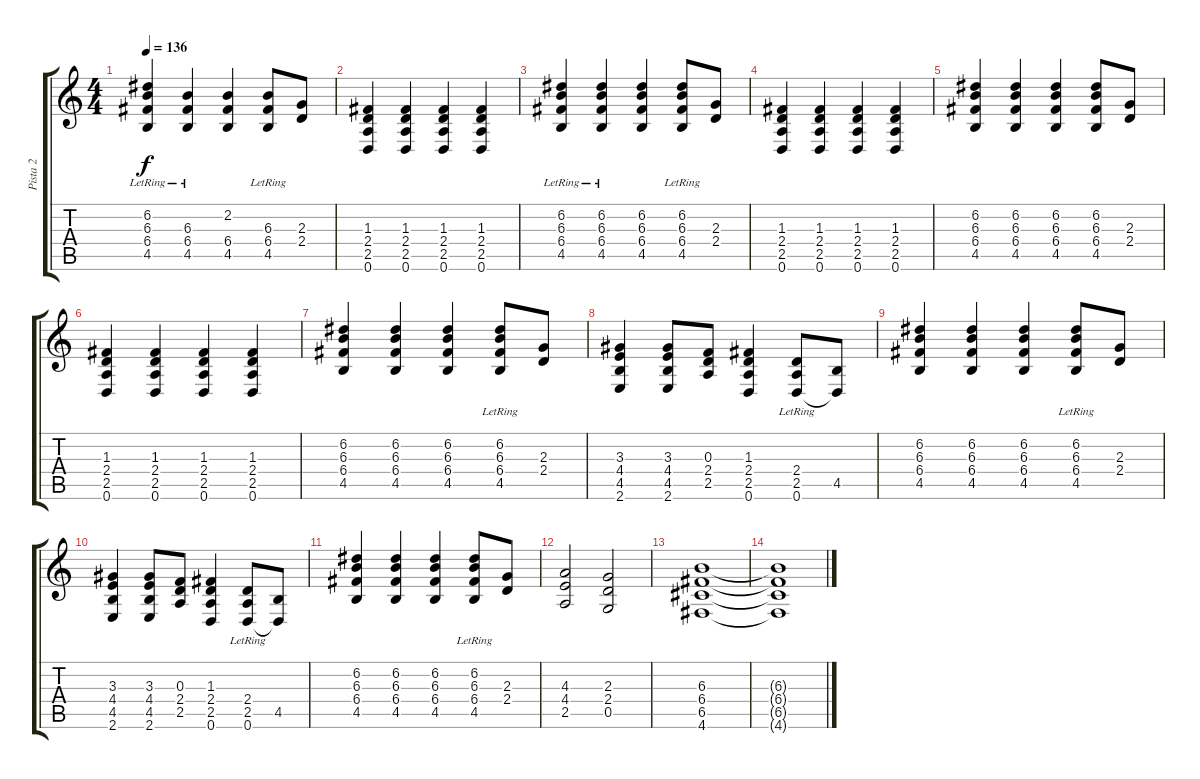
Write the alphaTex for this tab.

\track ("Pista 2" "Pista 2") {instrument distortionguitar}
\staff {score tabs}
\tuning (D4 A3 F3 C3 G2 D2) {hide}
\ts (4 4)
\tempo 136
\clef g2
\ks c
(6.2{lr} 6.3 6.4 4.5).4{dy f} (6.3{lr} 6.4 4.5).4 (2.2 6.4 4.5).4 (6.3 6.4 4.5{lr}).8 (2.3 2.4).8 |
(1.3 2.4 2.5 0.6).4 (1.3 2.4 2.5 0.6).4 (1.3 2.4 2.5 0.6).4 (1.3 2.4 2.5 0.6).4 |
(6.2{lr} 6.3 6.4 4.5).4 (6.2 6.3{lr} 6.4 4.5).4 (6.2 6.3 6.4 4.5).4 (6.2 6.3 6.4 4.5{lr}).8 (2.3 2.4).8 |
(1.3 2.4 2.5 0.6).4 (1.3 2.4 2.5 0.6).4 (1.3 2.4 2.5 0.6).4 (1.3 2.4 2.5 0.6).4 |
(6.2 6.3 6.4 4.5).4 (6.2 6.3 6.4 4.5).4 (6.2 6.3 6.4 4.5).4 (6.2 6.3 6.4 4.5).8 (2.3 2.4).8 |
(1.3 2.4 2.5 0.6).4 (1.3 2.4 2.5 0.6).4 (1.3 2.4 2.5 0.6).4 (1.3 2.4 2.5 0.6).4 |
(6.2 6.3 6.4 4.5).4 (6.2 6.3 6.4 4.5).4 (6.2 6.3 6.4 4.5).4 (6.2 6.3 6.4 4.5{lr}).8 (2.3 2.4).8 |
(3.3 4.4 4.5 2.6).4 (3.3 4.4 4.5 2.6).8 (0.3 2.4 2.5).8 (1.3 2.4 2.5 0.6).4 (2.4{lr} 2.5 0.6).8 (4.5 0.6{t}).8 |
(6.2 6.3 6.4 4.5).4 (6.2 6.3 6.4 4.5).4 (6.2 6.3 6.4 4.5).4 (6.2 6.3 6.4 4.5{lr}).8 (2.3 2.4).8 |
(3.3 4.4 4.5 2.6).4 (3.3 4.4 4.5 2.6).8 (0.3 2.4 2.5).8 (1.3 2.4 2.5 0.6).4 (2.4{lr} 2.5 0.6).8 (4.5 0.6{t}).8 |
(6.2 6.3 6.4 4.5).4 (6.2 6.3 6.4 4.5).4 (6.2 6.3 6.4 4.5).4 (6.2 6.3 6.4 4.5{lr}).8 (2.3 2.4).8 |
(4.3 4.4 2.5).2 (2.3 2.4 0.5).2 |
(6.3 6.4 6.5 4.6).1{volume 0} |
(6.3{t} 6.4{t} 6.5{t} 4.6{t}).1
